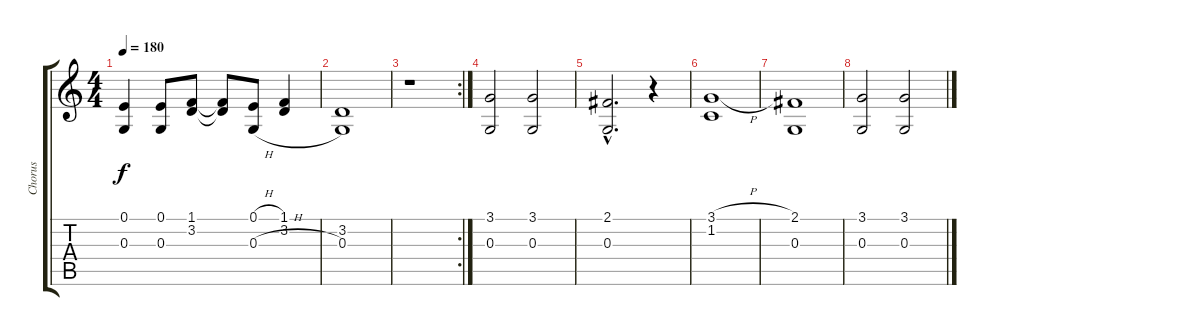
\track ("Chorus" "Chorus") {instrument pad3polysynth}
\staff {score tabs}
\tuning (E4 B3 G3 D3 A2 E2) {hide}
\ts (4 4)
\tempo 180
\clef g2
\ks c
(0.1{t} 0.3{t}).4{dy f} (0.1 0.3).8 (1.1 3.2).8 (1.1{t} 3.2{t}).8 (0.1{h} 0.3{h}).8 (1.1 3.2).4 |
(3.2 0.3).1 |
\rc 2
r.1 |
(3.1 0.3).2 (3.1 0.3).2 |
(2.1{hac} 0.3{hac}).2{d} r.4 |
(3.1{h} 1.2).1 |
(2.1 0.3).1 |
(3.1 0.3).2 (3.1 0.3).2
